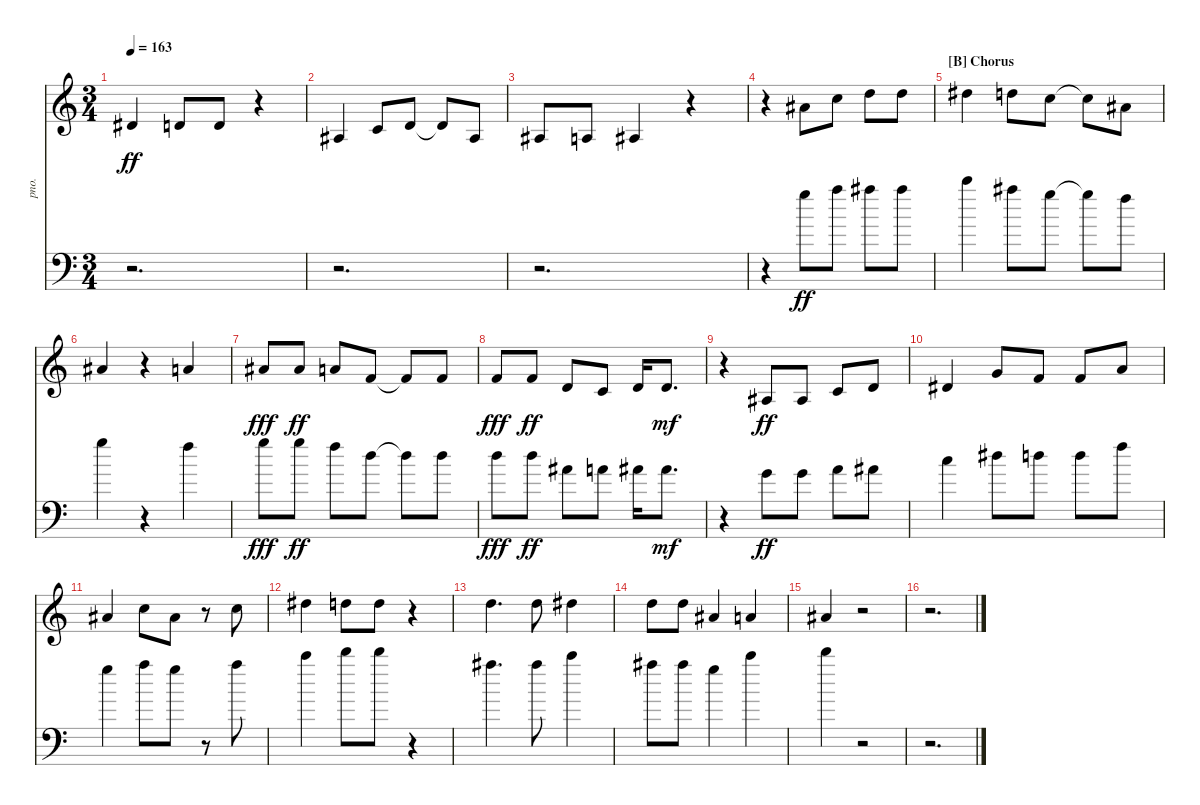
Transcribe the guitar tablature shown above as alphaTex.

\bracketExtendMode nobrackets
\track ("Melody" "pno.") {instrument acousticgrandpiano}
\staff {score}
\tuning (E4 B3 G3 D3 A2 E2)
\ts (3 4)
\tempo 163
\clef g2
\ks aminor
4.2{acc #}.4{dy ff} 3.2.8 3.2.8 r.4 |
3.3{acc #}.4 1.2.8 3.2.8 3.2{t}.8 3.3{acc #}.8 |
3.3{acc #}.8 2.3.8 3.3{acc #}.4 r.4 |
r.4 6.1{acc #}.8 8.1.8 10.1.8 10.1.8 |
\section ("B" "Chorus")
11.1{acc #}.4 10.1.8 8.1.8 8.1{t}.8 6.1{acc #}.8 |
6.1{acc #}.4 r.4 5.1.4 |
6.1{acc #}.8{dy fff} 6.1{acc #}.8{dy ff} 5.1.8 1.1.8 1.1{t}.8 1.1.8 |
1.1.8{dy fff} 1.1.8{dy ff} 3.2.8 1.2.8 3.2.16 3.2.8{d dy mf} |
r.4 3.3{acc #}.8{dy ff} 3.3{acc #}.8 1.2.8 3.2.8 |
4.2{acc #}.4 3.1.8 1.1.8 1.1.8 5.1.8 |
6.1{acc #}.4 8.1.8 6.1{acc #}.8 r.8 8.1.8 |
11.1{acc #}.4 10.1.8 10.1.8 r.4 |
10.1.4{d} 10.1.8 11.1{acc #}.4 |
10.1.8 10.1.8 6.1{acc #}.4 5.1.4 |
6.1{acc #}.4 r.2 |
r.2{d}
\staff {score}
\tuning (G2 D2 A1 E1 B0)
\clef f4
\ottava regular
\simile none
\ks aminor
r.2{d dy ff} |
r.2{d} |
r.2{d} |
r.4 36.1.8 38.1.8 39.1{acc #}.8 39.1{acc #}.8 |
41.1.4 39.1{acc #}.8 36.1.8 36.1{t}.8 34.1.8 |
36.1.4 r.4 34.1.4 |
36.1.8{dy fff} 36.1.8{dy ff} 34.1.8 31.1.8 31.1{t}.8 31.1.8 |
31.1.8{dy fff} 31.1.8{dy ff} 27.1{acc #}.8 26.1.8 27.1{acc #}.16 27.1{acc #}.8{d dy mf} |
r.4 24.1.8{dy ff} 24.1.8 26.1.8 27.1{acc #}.8 |
29.1.4 32.1{acc #}.8 31.1.8 31.1.8 34.1.8 |
36.1.4 38.1.8 36.1.8 r.8 38.1.8 |
41.1.4 43.1.8 43.1.8 r.4 |
39.1{acc #}.4{d} 39.1{acc #}.8 41.1.4 |
39.1{acc #}.8 39.1{acc #}.8 36.1.4 41.1.4 |
43.1.4 r.2 |
r.2{d}
